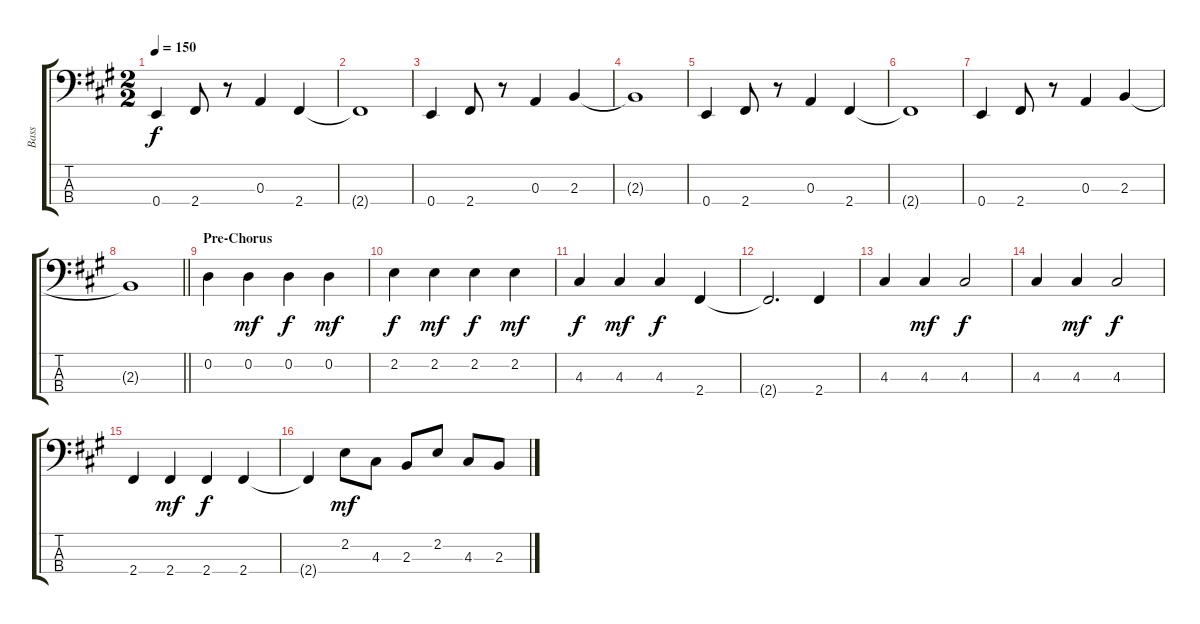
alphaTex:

\track ("Bass" "Bass") {instrument electricbassfinger}
\staff {score tabs}
\tuning (G2 D2 A1 E1) {hide}
\ts (2 2)
\tempo 150
\clef f4
\ks a
0.4.4{dy f} 2.4.8 r.8 0.3.4 2.4.4 |
2.4{t}.1 |
0.4.4 2.4.8 r.8 0.3.4 2.3.4 |
2.3{t}.1 |
0.4.4 2.4.8 r.8 0.3.4 2.4.4 |
2.4{t}.1 |
0.4.4 2.4.8 r.8 0.3.4 2.3.4 |
\barLineRight lightlight
2.3{t}.1 |
\section ("" "Pre-Chorus")
0.2.4 0.2.4{dy mf} 0.2.4{dy f} 0.2.4{dy mf} |
2.2.4{dy f} 2.2.4{dy mf} 2.2.4{dy f} 2.2.4{dy mf} |
4.3.4{dy f} 4.3.4{dy mf} 4.3.4{dy f} 2.4.4 |
2.4{t}.2{d} 2.4.4 |
4.3.4 4.3.4{dy mf} 4.3.2{dy f} |
4.3.4 4.3.4{dy mf} 4.3.2{dy f} |
2.4.4 2.4.4{dy mf} 2.4.4{dy f} 2.4.4 |
2.4{t}.4 2.2.8{dy mf} 4.3.8 2.3.8 2.2.8 4.3.8 2.3.8
